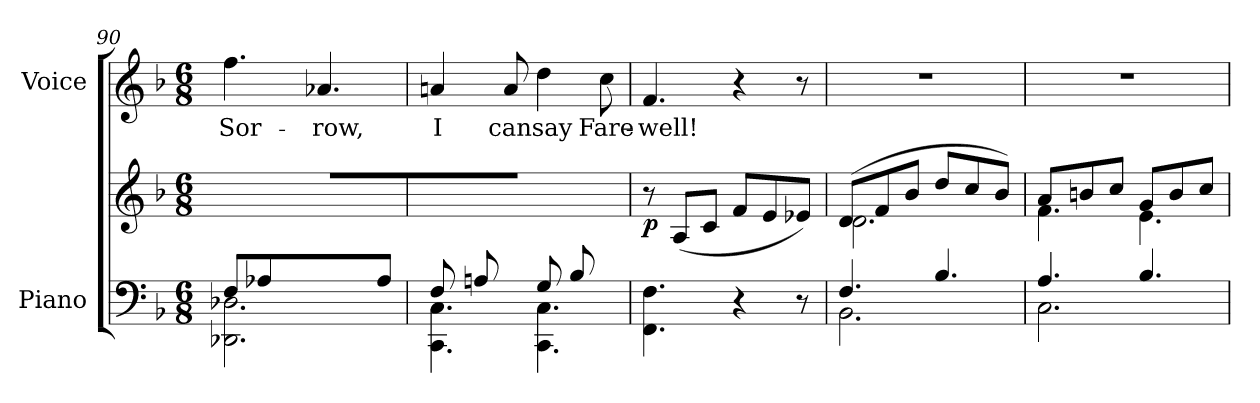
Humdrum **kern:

**kern	**kern	**dynam	**kern	**text
*part2	*part2	*part2	*part1	*part1
*staff3	*staff2	*staff2/3	*staff1	*staff1
*I"Piano	*	*	*I"Voice	*
*I'Pno	*	*	*	*
*clefF4	*clefG2	*	*clefG2	*
*k[b-]	*k[b-]	*	*k[b-]	*
*M6/8	*M6/8	*	*M6/8	*
=90	=90	=90	=90	=90
*^	*	*	*	*
8F/L	2.DD-X\ 2.D-X\	4ryy	.	4.ff\	Sor-
8A-X/	.	.	.	.	.
4.ryy	.	8d-X/J	.	.	.
.	.	8f/L	.	4.a-X/	-row,
.	.	8d-/	.	.	.
8A-/J	.	8ryy	.	.	.
=91	=91	=91	=91	=91	=91
(<8F/L	4.CC\ 4.C\	4ryy	.	4an/	I
8An/	.	.	.	.	.
8ryy	.	8f/J)	.	8a/	can
(<8G/L	4.CC\ 4.C\	4ryy	.	4dd\	say
8B-/	.	.	.	.	.
8ryy	.	8e/J)	.	8cc\	Fare-
*v	*v	*	*	*	*
=92	=92	=92	=92	=92
!	!	!LO:DY:b	!	!
4.FF\ 4.F\	8r	p	4.f/	-well!
.	(8A/L	.	.	.
.	8c/J	.	.	.
4r	8f/L	.	4r	.
.	8e/	.	.	.
8r	8e-X/J)	.	8r	.
=93	=93	=93	=93	=93
*^	*^	*	*	*
4.F/	2.BB-\	(<8d/L	2.d\	.	2.r	.
.	.	8f/	.	.	.	.
.	.	8b-/J	.	.	.	.
4.B-/	.	8dd/L	.	.	.	.
.	.	8cc/	.	.	.	.
.	.	8b-/J)	.	.	.	.
=94	=94	=94	=94	=94	=94	=94
4.A/	2.C\	8a/L	4.f\	.	2.r	.
.	.	8bn/	.	.	.	.
.	.	8cc/J	.	.	.	.
4.B-/	.	8g/L	4.e\	.	.	.
.	.	8b/	.	.	.	.
.	.	8cc/J	.	.	.	.
*v	*v	*	*	*	*	*
*	*v	*v	*	*	*
=	=	=	=	=
*-	*-	*-	*-	*-
